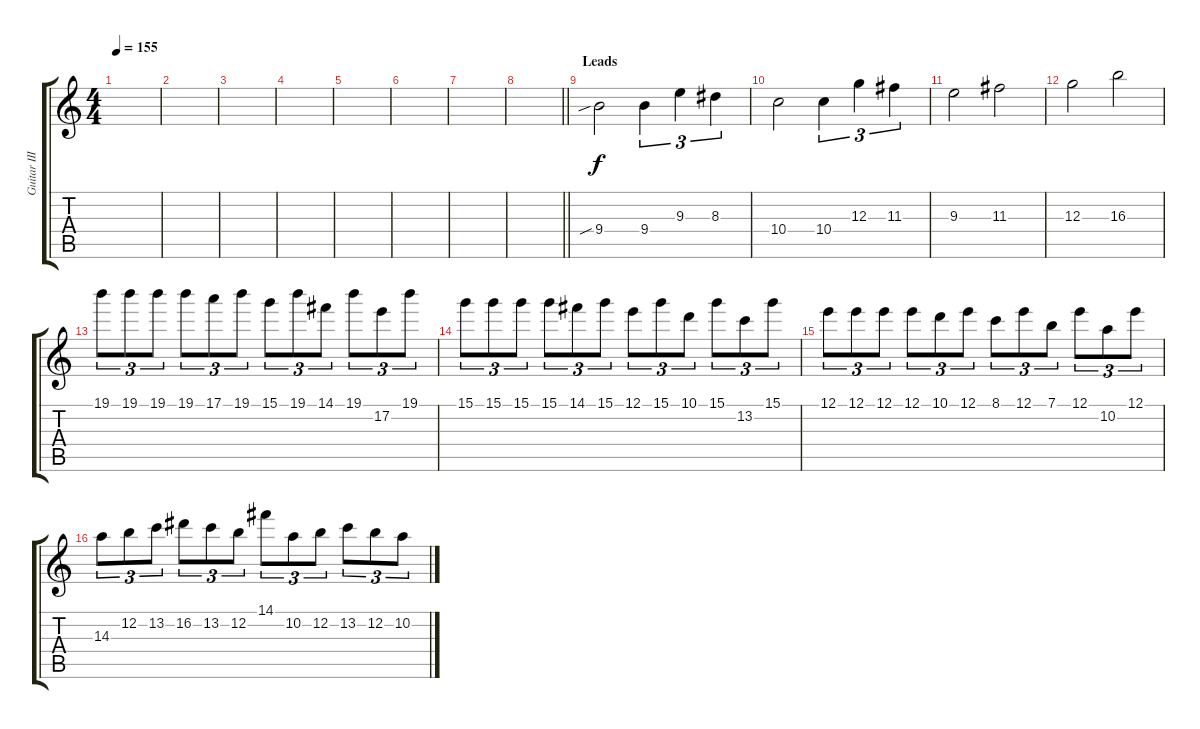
\track ("Guitar III" "Guitar III") {instrument distortionguitar}
\staff {score tabs}
\tuning (E4 B3 G3 D3 A2 E2) {hide}
\ts (4 4)
\tempo 155
\clef g2
\ks c
|
|
|
|
|
|
|
\barLineRight lightlight
|
\section ("" "Leads")
9.4{sib}.2 9.4.4{tu (3 2)} 9.3.4{tu (3 2)} 8.3.4{tu (3 2)} |
10.4.2 10.4.4{tu (3 2)} 12.3.4{tu (3 2)} 11.3.4{tu (3 2)} |
9.3.2 11.3.2 |
12.3.2 16.3.2 |
19.1.8{tu (3 2) balance 16} 19.1.8{tu (3 2)} 19.1.8{tu (3 2)} 19.1.8{tu (3 2)} 17.1.8{tu (3 2)} 19.1.8{tu (3 2)} 15.1.8{tu (3 2)} 19.1.8{tu (3 2)} 14.1.8{tu (3 2)} 19.1.8{tu (3 2)} 17.2.8{tu (3 2)} 19.1.8{tu (3 2)} |
15.1.8{tu (3 2)} 15.1.8{tu (3 2)} 15.1.8{tu (3 2)} 15.1.8{tu (3 2)} 14.1.8{tu (3 2)} 15.1.8{tu (3 2)} 12.1.8{tu (3 2)} 15.1.8{tu (3 2)} 10.1.8{tu (3 2)} 15.1.8{tu (3 2)} 13.2.8{tu (3 2)} 15.1.8{tu (3 2)} |
12.1.8{tu (3 2)} 12.1.8{tu (3 2)} 12.1.8{tu (3 2)} 12.1.8{tu (3 2)} 10.1.8{tu (3 2)} 12.1.8{tu (3 2)} 8.1.8{tu (3 2)} 12.1.8{tu (3 2)} 7.1.8{tu (3 2)} 12.1.8{tu (3 2)} 10.2.8{tu (3 2)} 12.1.8{tu (3 2)} |
14.3.8{tu (3 2)} 12.2.8{tu (3 2)} 13.2.8{tu (3 2)} 16.2.8{tu (3 2)} 13.2.8{tu (3 2)} 12.2.8{tu (3 2)} 14.1.8{tu (3 2)} 10.2.8{tu (3 2)} 12.2.8{tu (3 2)} 13.2.8{tu (3 2)} 12.2.8{tu (3 2)} 10.2.8{tu (3 2)}
